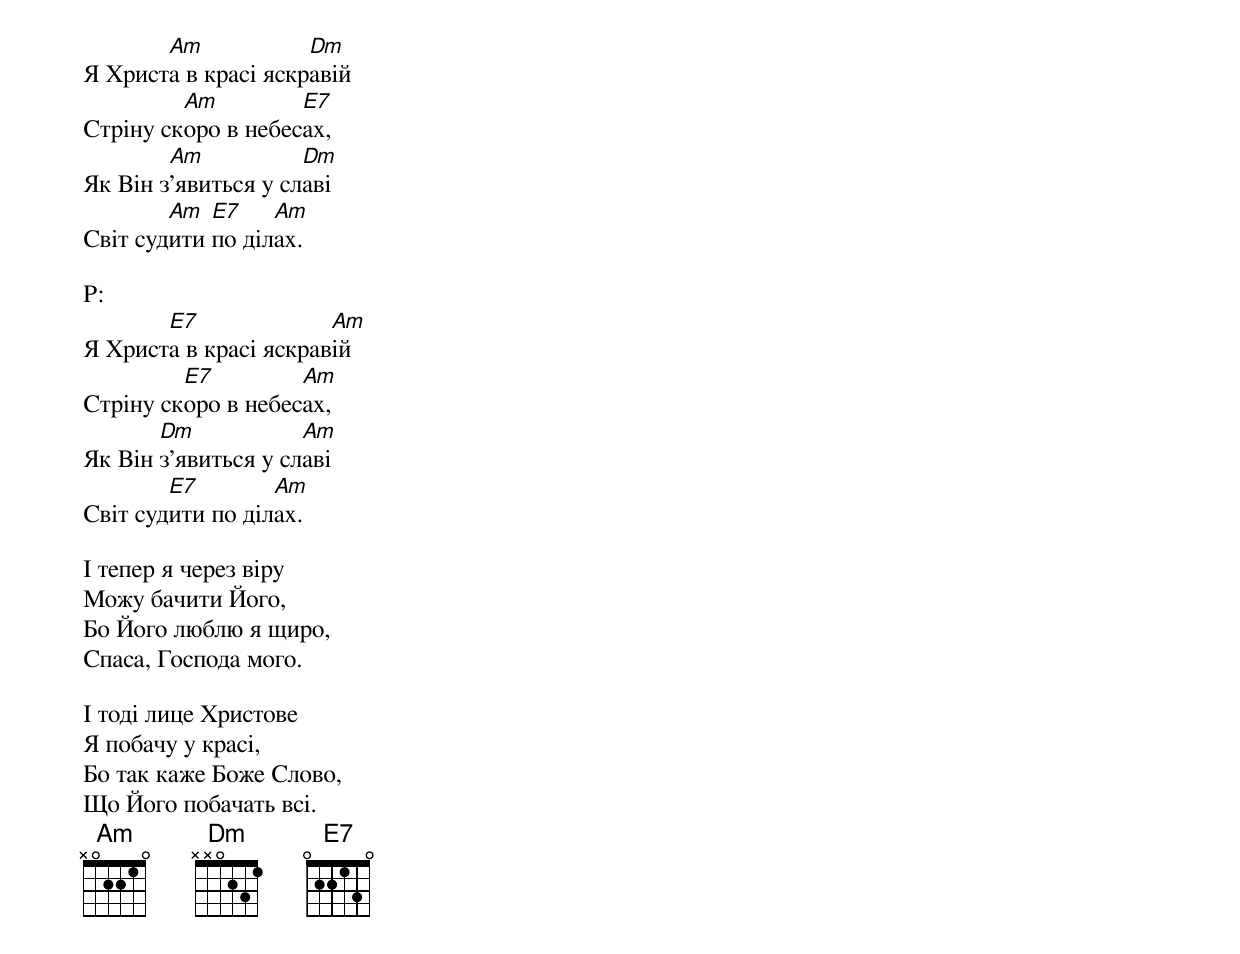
Я Христ[Am]а в красі яскр[Dm]авій
Стріну ск[Am]оро в небес[E7]ах,
Як Він з[Am]’явиться у сл[Dm]аві
Світ суд[Am]ити [E7]по діл[Am]ах.

P:
Я Христ[E7]а в красі яскрав[Am]ій
Стріну ск[E7]оро в небес[Am]ах,
Як Він [Dm]з’явиться у сл[Am]аві
Світ суд[E7]ити по діл[Am]ах.

І тепер я через віру
Можу бачити Його,
Бо Його люблю я щиро,
Спаса, Господа мого.

І тоді лице Христове
Я побачу у красі,
Бо так каже Боже Слово,
Що Його побачать всі.
